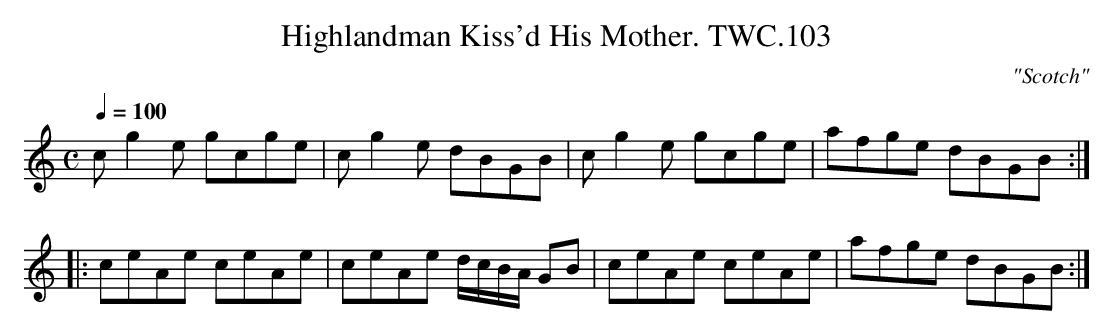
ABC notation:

X:1
T:Highlandman Kiss'd His Mother. TWC.103
M:C
L:1/8
Q:1/4=100
C:"Scotch"
K:C
cg2e gcge|cg2e dBGB|cg2e gcge|afge dBGB:|
|:ceAe ceAe|ceAe d/c/B/A/ GB|ceAe ceAe|afge dBGB:|
